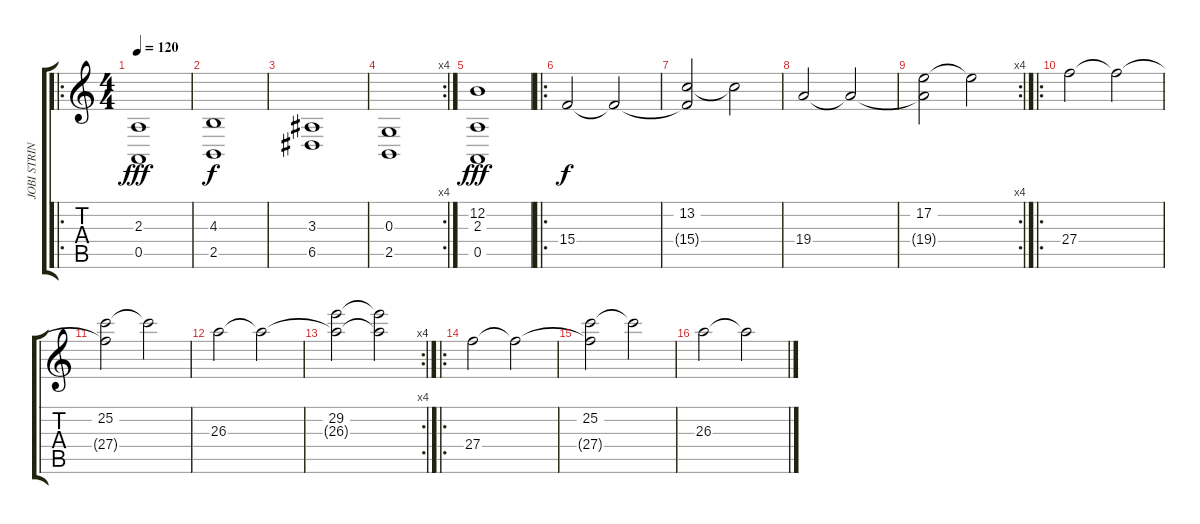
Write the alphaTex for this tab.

\track ("JOBI STRINGS" "JOBI STRIN") {instrument stringensemble2}
\staff {score tabs}
\tuning (E4 B3 G3 D3 A2 E2) {hide}
\ro
\ts (4 4)
\tempo 120
\clef g2
\ks c
(2.3 0.5).1{dy fff instrument stringensemble2} |
(4.3 2.5).1{dy f} |
(3.3 6.5).1 |
\rc 4
(0.3 2.5).1 |
(12.2 2.3 0.5).1{dy fff} |
\ro
15.4.2{dy f} 15.4{t}.2 |
(13.2 15.4{t}).2 13.2{t}.2 |
19.4.2 19.4{t}.2 |
\rc 4
(17.2 19.4{t}).2 17.2{t}.2 |
\ro
27.4.2 27.4{t}.2 |
(25.2 27.4{t}).2 25.2{t}.2 |
26.3.2 26.3{t}.2 |
\rc 4
(29.2 26.3{t}).2 (29.2{t} 26.3{t}).2 |
\ro
27.4.2 27.4{t}.2 |
(25.2 27.4{t}).2 25.2{t}.2 |
26.3.2 26.3{t}.2
